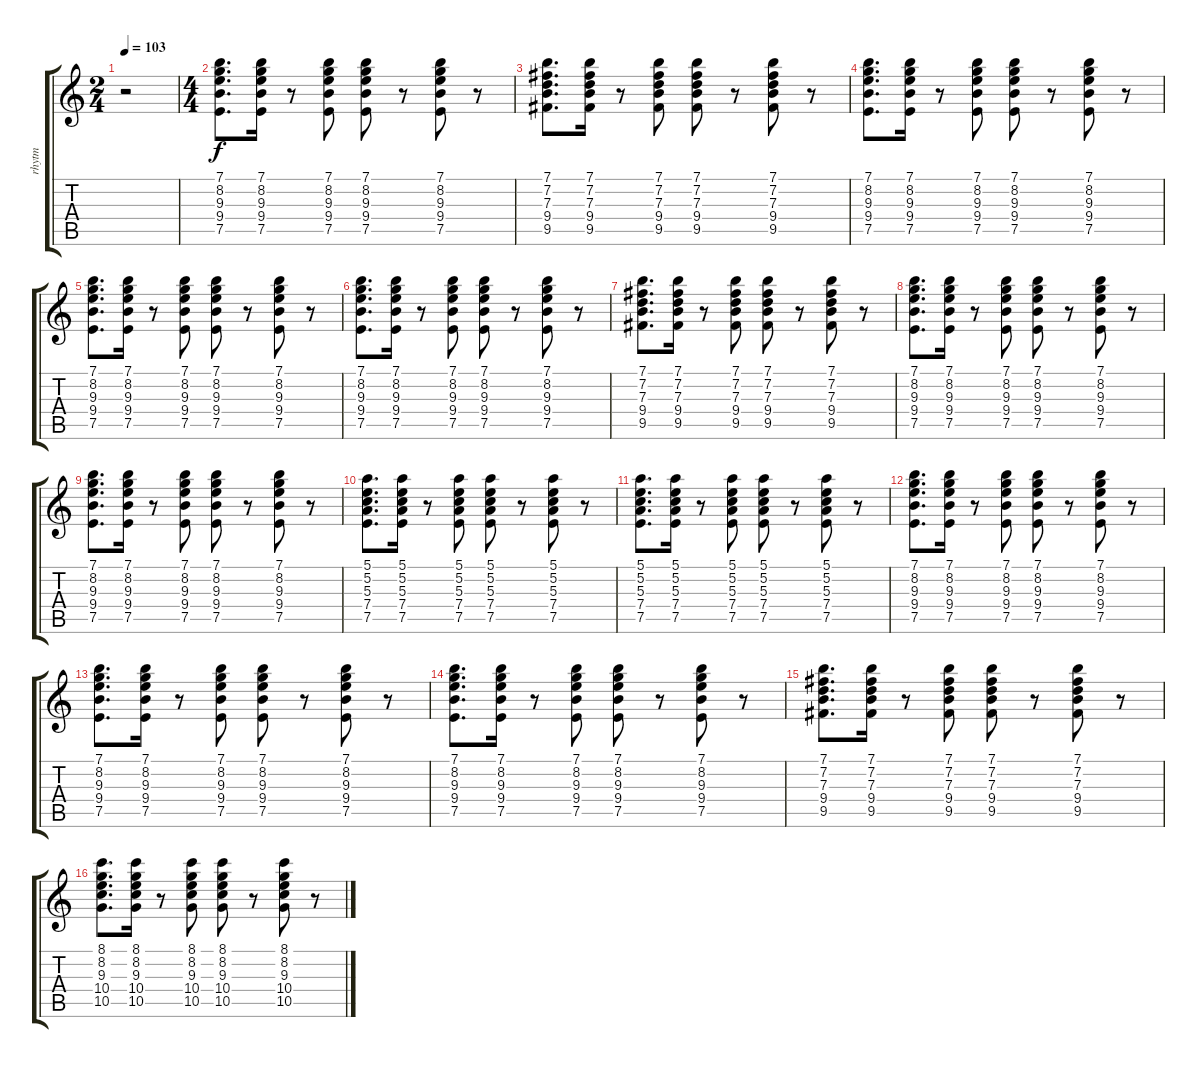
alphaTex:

\track ("rhytm" "rhytm") {instrument electricguitarjazz}
\staff {score tabs}
\tuning (E4 B3 G3 D3 A2 E2) {hide}
\ts (2 4)
\tempo 103
\clef g2
\ks c
r.2{dy f instrument electricguitarjazz} |
\ts (4 4)
(7.1 8.2 9.3 9.4 7.5).8{d} (7.1 8.2 9.3 9.4 7.5).16 r.8 (7.1 8.2 9.3 9.4 7.5).8 (7.1 8.2 9.3 9.4 7.5).8 r.8 (7.1 8.2 9.3 9.4 7.5).8 r.8 |
(7.1 7.2 7.3 9.4 9.5).8{d} (7.1 7.2 7.3 9.4 9.5).16 r.8 (7.1 7.2 7.3 9.4 9.5).8 (7.1 7.2 7.3 9.4 9.5).8 r.8 (7.1 7.2 7.3 9.4 9.5).8 r.8 |
(7.1 8.2 9.3 9.4 7.5).8{d} (7.1 8.2 9.3 9.4 7.5).16 r.8 (7.1 8.2 9.3 9.4 7.5).8 (7.1 8.2 9.3 9.4 7.5).8 r.8 (7.1 8.2 9.3 9.4 7.5).8 r.8 |
(7.1 8.2 9.3 9.4 7.5).8{d} (7.1 8.2 9.3 9.4 7.5).16 r.8 (7.1 8.2 9.3 9.4 7.5).8 (7.1 8.2 9.3 9.4 7.5).8 r.8 (7.1 8.2 9.3 9.4 7.5).8 r.8 |
(7.1 8.2 9.3 9.4 7.5).8{d} (7.1 8.2 9.3 9.4 7.5).16 r.8 (7.1 8.2 9.3 9.4 7.5).8 (7.1 8.2 9.3 9.4 7.5).8 r.8 (7.1 8.2 9.3 9.4 7.5).8 r.8 |
(7.1 7.2 7.3 9.4 9.5).8{d} (7.1 7.2 7.3 9.4 9.5).16 r.8 (7.1 7.2 7.3 9.4 9.5).8 (7.1 7.2 7.3 9.4 9.5).8 r.8 (7.1 7.2 7.3 9.4 9.5).8 r.8 |
(7.1 8.2 9.3 9.4 7.5).8{d} (7.1 8.2 9.3 9.4 7.5).16 r.8 (7.1 8.2 9.3 9.4 7.5).8 (7.1 8.2 9.3 9.4 7.5).8 r.8 (7.1 8.2 9.3 9.4 7.5).8 r.8 |
(7.1 8.2 9.3 9.4 7.5).8{d} (7.1 8.2 9.3 9.4 7.5).16 r.8 (7.1 8.2 9.3 9.4 7.5).8 (7.1 8.2 9.3 9.4 7.5).8 r.8 (7.1 8.2 9.3 9.4 7.5).8 r.8 |
(5.1 5.2 5.3 7.4 7.5).8{d} (5.1 5.2 5.3 7.4 7.5).16 r.8 (5.1 5.2 5.3 7.4 7.5).8 (5.1 5.2 5.3 7.4 7.5).8 r.8 (5.1 5.2 5.3 7.4 7.5).8 r.8 |
(5.1 5.2 5.3 7.4 7.5).8{d} (5.1 5.2 5.3 7.4 7.5).16 r.8 (5.1 5.2 5.3 7.4 7.5).8 (5.1 5.2 5.3 7.4 7.5).8 r.8 (5.1 5.2 5.3 7.4 7.5).8 r.8 |
(7.1 8.2 9.3 9.4 7.5).8{d} (7.1 8.2 9.3 9.4 7.5).16 r.8 (7.1 8.2 9.3 9.4 7.5).8 (7.1 8.2 9.3 9.4 7.5).8 r.8 (7.1 8.2 9.3 9.4 7.5).8 r.8 |
(7.1 8.2 9.3 9.4 7.5).8{d} (7.1 8.2 9.3 9.4 7.5).16 r.8 (7.1 8.2 9.3 9.4 7.5).8 (7.1 8.2 9.3 9.4 7.5).8 r.8 (7.1 8.2 9.3 9.4 7.5).8 r.8 |
(7.1 8.2 9.3 9.4 7.5).8{d} (7.1 8.2 9.3 9.4 7.5).16 r.8 (7.1 8.2 9.3 9.4 7.5).8 (7.1 8.2 9.3 9.4 7.5).8 r.8 (7.1 8.2 9.3 9.4 7.5).8 r.8 |
(7.1 7.2 7.3 9.4 9.5).8{d} (7.1 7.2 7.3 9.4 9.5).16 r.8 (7.1 7.2 7.3 9.4 9.5).8 (7.1 7.2 7.3 9.4 9.5).8 r.8 (7.1 7.2 7.3 9.4 9.5).8 r.8 |
(8.1 8.2 9.3 10.4 10.5).8{d} (8.1 8.2 9.3 10.4 10.5).16 r.8 (8.1 8.2 9.3 10.4 10.5).8 (8.1 8.2 9.3 10.4 10.5).8 r.8 (8.1 8.2 9.3 10.4 10.5).8 r.8
